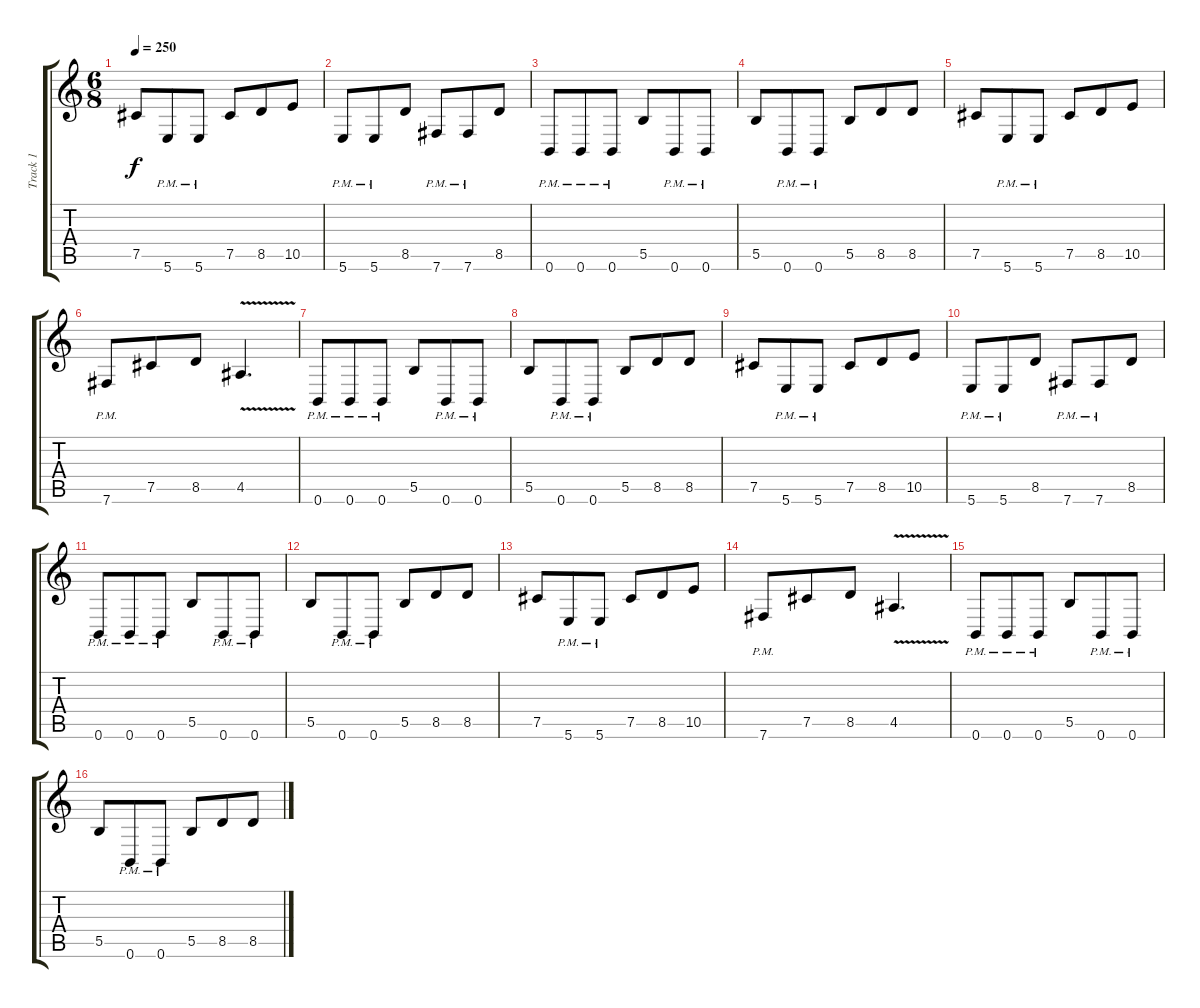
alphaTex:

\track ("Track 1" "Track 1") {instrument distortionguitar}
\staff {score tabs}
\tuning (Db4 Ab3 E3 B2 Gb2 B1) {hide}
\ts (6 8)
\tempo 250
\clef g2
\ks c
7.5.8{dy f} 5.6{pm}.8 5.6{pm}.8 7.5.8 8.5.8 10.5.8 |
5.6{pm}.8 5.6{pm}.8 8.5.8 7.6{pm}.8 7.6{pm}.8 8.5.8 |
0.6{pm}.8 0.6{pm}.8 0.6{pm}.8 5.5.8 0.6{pm}.8 0.6{pm}.8 |
5.5.8 0.6{pm}.8 0.6{pm}.8 5.5.8 8.5.8 8.5.8 |
7.5.8 5.6{pm}.8 5.6{pm}.8 7.5.8 8.5.8 10.5.8 |
7.6{pm}.8 7.5.8 8.5.8 4.5{v}.4{d} |
0.6{pm}.8 0.6{pm}.8 0.6{pm}.8 5.5.8 0.6{pm}.8 0.6{pm}.8 |
5.5.8 0.6{pm}.8 0.6{pm}.8 5.5.8 8.5.8 8.5.8 |
7.5.8 5.6{pm}.8 5.6{pm}.8 7.5.8 8.5.8 10.5.8 |
5.6{pm}.8 5.6{pm}.8 8.5.8 7.6{pm}.8 7.6{pm}.8 8.5.8 |
0.6{pm}.8 0.6{pm}.8 0.6{pm}.8 5.5.8 0.6{pm}.8 0.6{pm}.8 |
5.5.8 0.6{pm}.8 0.6{pm}.8 5.5.8 8.5.8 8.5.8 |
7.5.8 5.6{pm}.8 5.6{pm}.8 7.5.8 8.5.8 10.5.8 |
7.6{pm}.8 7.5.8 8.5.8 4.5{v}.4{d} |
0.6{pm}.8 0.6{pm}.8 0.6{pm}.8 5.5.8 0.6{pm}.8 0.6{pm}.8 |
5.5.8 0.6{pm}.8 0.6{pm}.8 5.5.8 8.5.8 8.5.8
